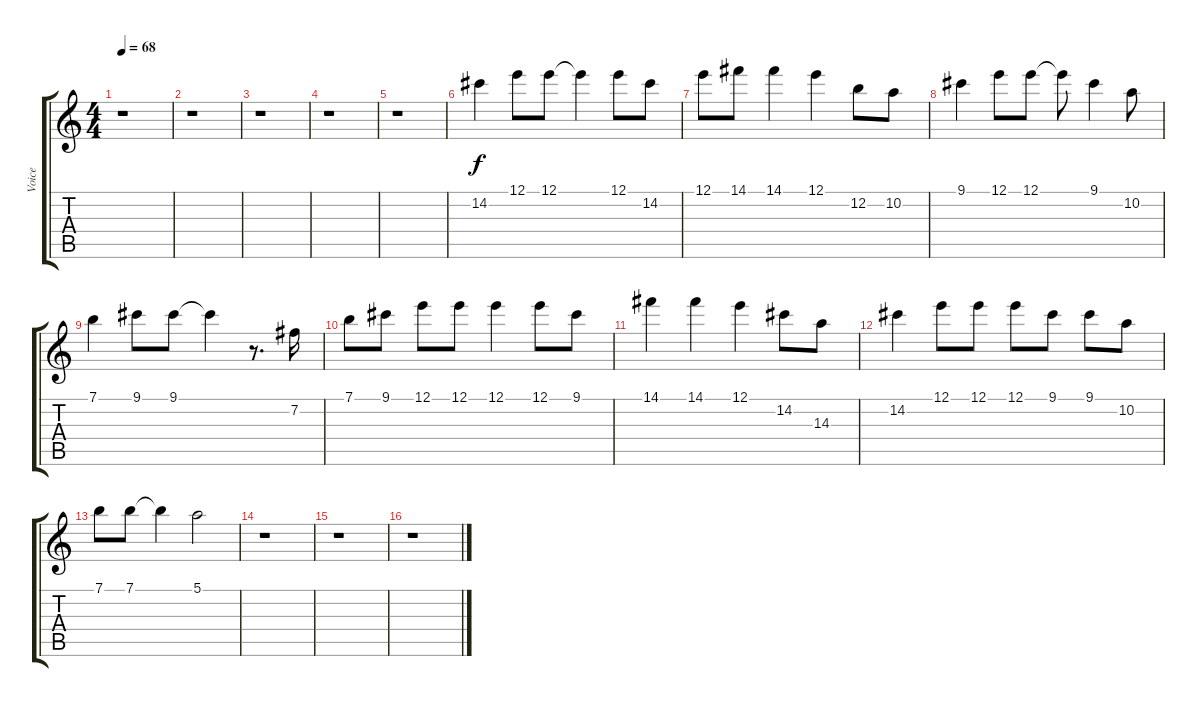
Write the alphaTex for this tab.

\track ("Voice" "Voice") {instrument distortionguitar}
\staff {score tabs}
\tuning (E4 B3 G3 D3 A2 E2) {hide}
\ts (4 4)
\tempo 68
\clef g2
\ks c
r.1{dy f} |
r.1 |
r.1 |
r.1 |
r.1 |
14.2.4 12.1.8 12.1.8 12.1{t}.4 12.1.8 14.2.8 |
12.1.8 14.1.8 14.1.4 12.1.4 12.2.8 10.2.8 |
9.1.4 12.1.8 12.1.8 12.1{t}.8 9.1.4 10.2.8 |
7.1.4 9.1.8 9.1.8 9.1{t}.4 r.8{d} 7.2.16 |
7.1.8 9.1.8 12.1.8 12.1.8 12.1.4 12.1.8 9.1.8 |
14.1.4 14.1.4 12.1.4 14.2.8 14.3.8 |
14.2.4 12.1.8 12.1.8 12.1.8 9.1.8 9.1.8 10.2.8 |
7.1.8 7.1.8 7.1{t}.4 5.1.2 |
r.1 |
r.1 |
r.1
